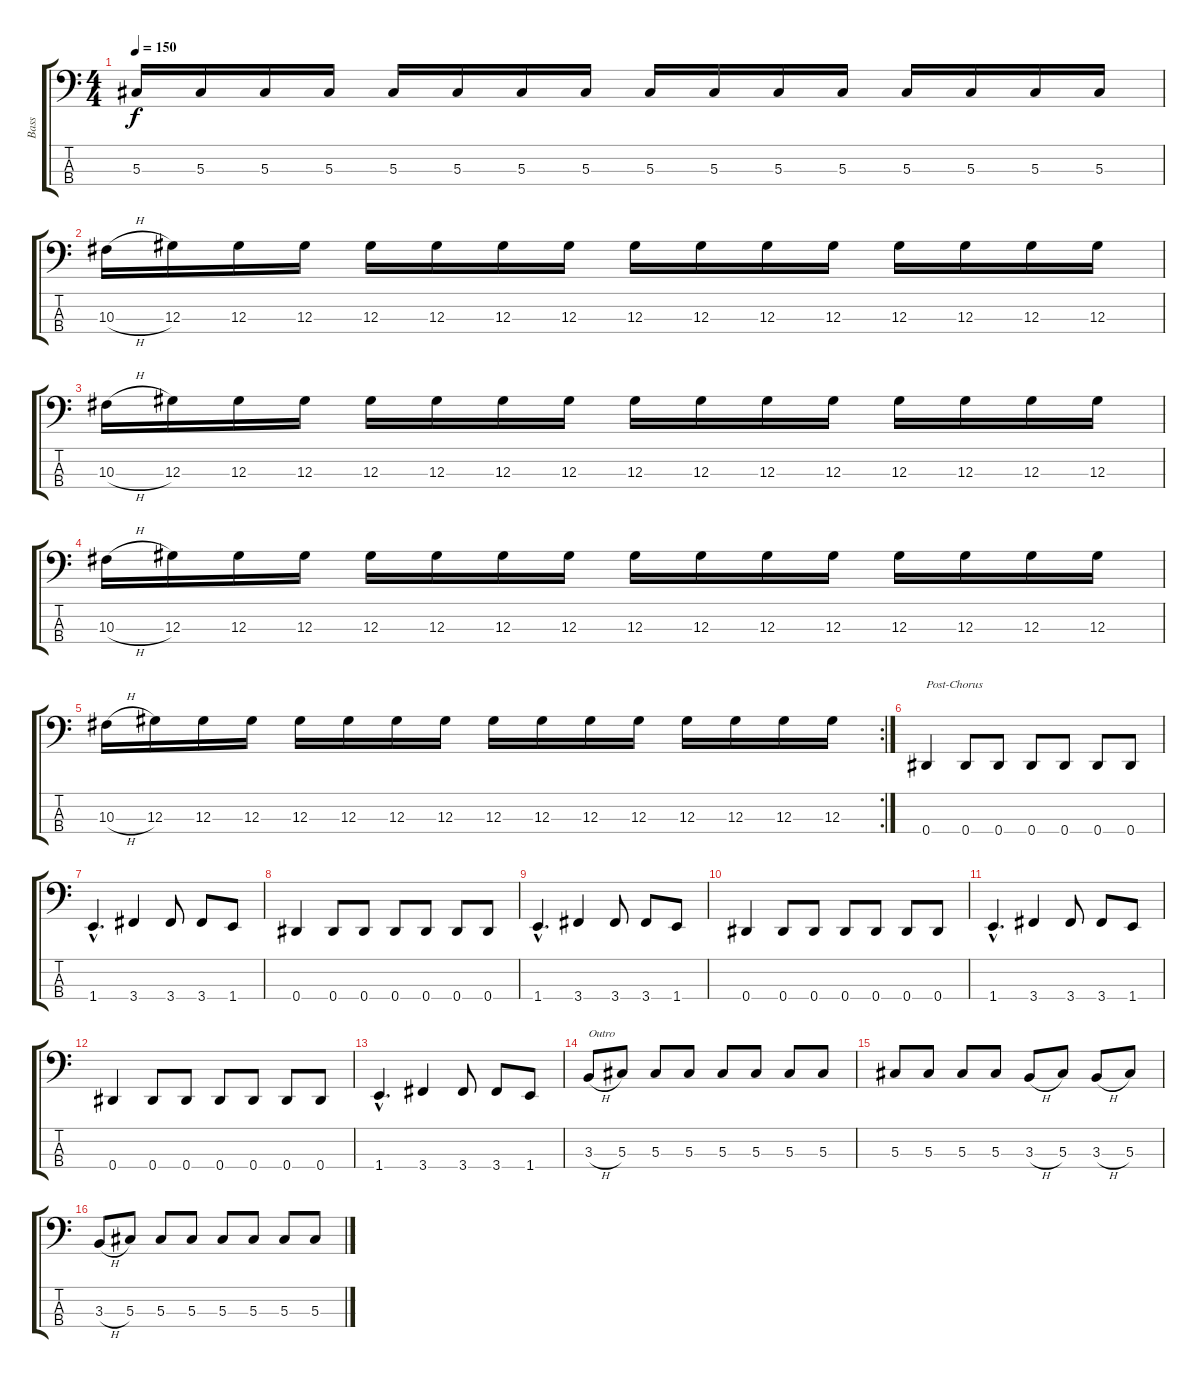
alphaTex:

\track ("Bass" "Bass") {instrument fretlessbass}
\staff {score tabs}
\tuning (Gb2 Db2 Ab1 Eb1) {hide}
\ts (4 4)
\tempo 150
\clef f4
\ks c
5.3.16{dy f} 5.3.16 5.3.16 5.3.16 5.3.16 5.3.16 5.3.16 5.3.16 5.3.16 5.3.16 5.3.16 5.3.16 5.3.16 5.3.16 5.3.16 5.3.16 |
10.3{h}.16 12.3.16 12.3.16 12.3.16 12.3.16 12.3.16 12.3.16 12.3.16 12.3.16 12.3.16 12.3.16 12.3.16 12.3.16 12.3.16 12.3.16 12.3.16 |
10.3{h}.16 12.3.16 12.3.16 12.3.16 12.3.16 12.3.16 12.3.16 12.3.16 12.3.16 12.3.16 12.3.16 12.3.16 12.3.16 12.3.16 12.3.16 12.3.16 |
10.3{h}.16 12.3.16 12.3.16 12.3.16 12.3.16 12.3.16 12.3.16 12.3.16 12.3.16 12.3.16 12.3.16 12.3.16 12.3.16 12.3.16 12.3.16 12.3.16 |
\rc 2
10.3{h}.16 12.3.16 12.3.16 12.3.16 12.3.16 12.3.16 12.3.16 12.3.16 12.3.16 12.3.16 12.3.16 12.3.16 12.3.16 12.3.16 12.3.16 12.3.16 |
0.4.4{txt "Post-Chorus"} 0.4.8 0.4.8 0.4.8 0.4.8 0.4.8 0.4.8 |
1.4{hac}.4{d} 3.4.4 3.4.8 3.4.8 1.4.8 |
0.4.4 0.4.8 0.4.8 0.4.8 0.4.8 0.4.8 0.4.8 |
1.4{hac}.4{d} 3.4.4 3.4.8 3.4.8 1.4.8 |
0.4.4 0.4.8 0.4.8 0.4.8 0.4.8 0.4.8 0.4.8 |
1.4{hac}.4{d} 3.4.4 3.4.8 3.4.8 1.4.8 |
0.4.4 0.4.8 0.4.8 0.4.8 0.4.8 0.4.8 0.4.8 |
1.4{hac}.4{d} 3.4.4 3.4.8 3.4.8 1.4.8 |
3.3{h}.8{txt "Outro"} 5.3.8 5.3.8 5.3.8 5.3.8 5.3.8 5.3.8 5.3.8 |
5.3.8 5.3.8 5.3.8 5.3.8 3.3{h}.8 5.3.8 3.3{h}.8 5.3.8 |
3.3{h}.8 5.3.8 5.3.8 5.3.8 5.3.8 5.3.8 5.3.8 5.3.8
